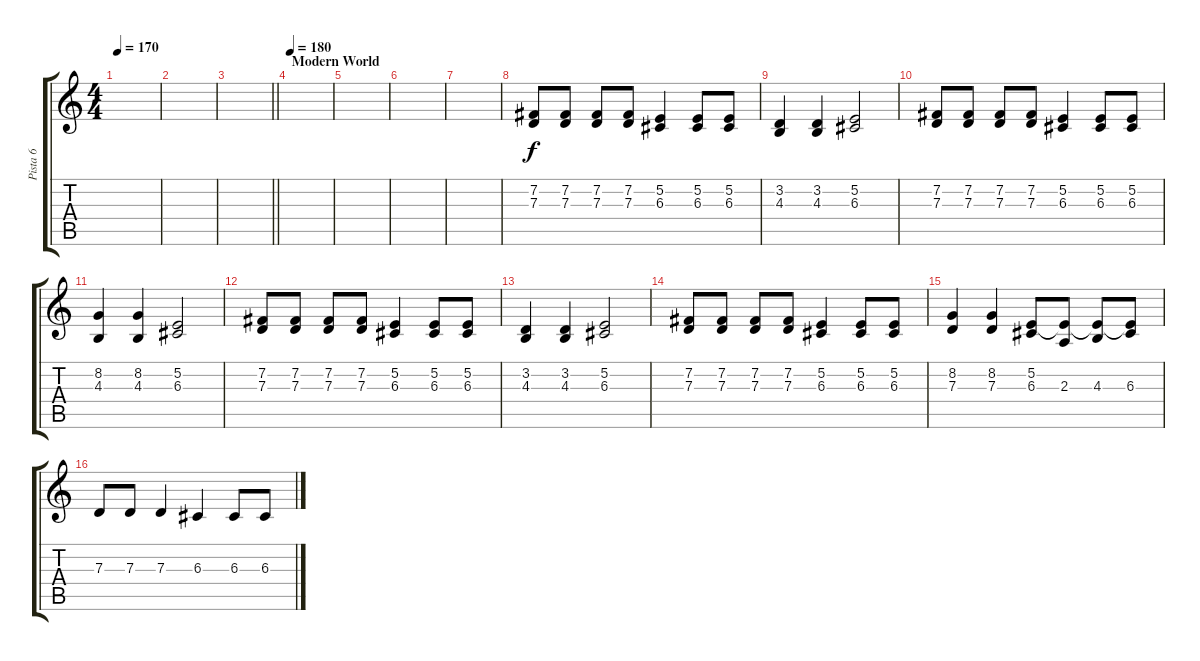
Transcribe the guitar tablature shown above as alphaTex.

\track ("Pista 6" "Pista 6") {instrument electricgrandpiano}
\staff {score tabs}
\tuning (E4 B3 G3 D3 A2 E2) {hide}
\ts (4 4)
\tempo 170
\clef g2
\ks c
|
|
\barLineRight lightlight
|
\section ("" "Modern World")
\tempo 180
|
|
|
|
(7.2 7.3).8 (7.2 7.3).8 (7.2 7.3).8 (7.2 7.3).8 (5.2 6.3).4 (5.2 6.3).8 (5.2 6.3).8 |
(3.2 4.3).4 (3.2 4.3).4 (5.2 6.3).2 |
(7.2 7.3).8 (7.2 7.3).8 (7.2 7.3).8 (7.2 7.3).8 (5.2 6.3).4 (5.2 6.3).8 (5.2 6.3).8 |
(8.2 4.3).4 (8.2 4.3).4 (5.2 6.3).2 |
(7.2 7.3).8 (7.2 7.3).8 (7.2 7.3).8 (7.2 7.3).8 (5.2 6.3).4 (5.2 6.3).8 (5.2 6.3).8 |
(3.2 4.3).4 (3.2 4.3).4 (5.2 6.3).2 |
(7.2 7.3).8 (7.2 7.3).8 (7.2 7.3).8 (7.2 7.3).8 (5.2 6.3).4 (5.2 6.3).8 (5.2 6.3).8 |
(8.2 7.3).4 (8.2 7.3).4 (5.2 6.3).8 (5.2{t} 2.3).8 (5.2{t} 4.3).8 (5.2{t} 6.3).8 |
7.3.8 7.3.8 7.3.4 6.3.4 6.3.8 6.3.8
